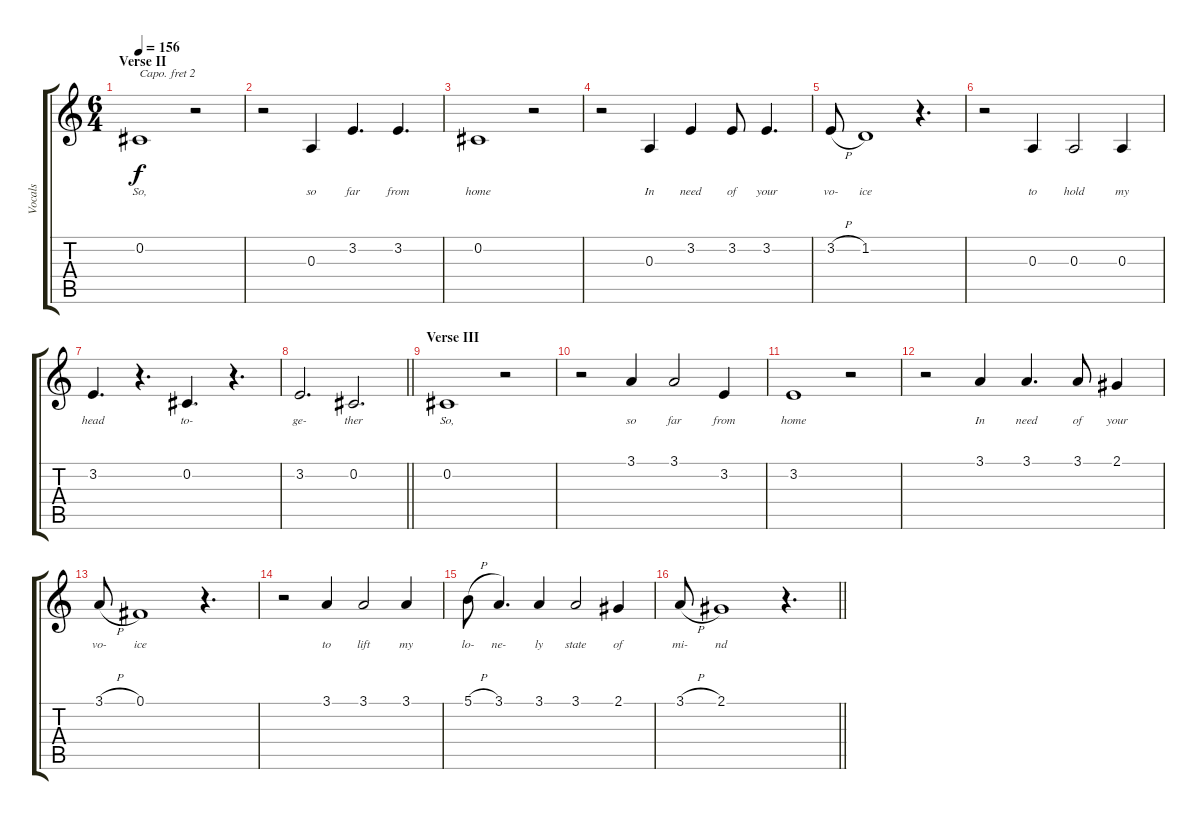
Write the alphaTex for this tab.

\track ("Vocals" "Vocals") {instrument lead6voice}
\staff {score tabs}
\capo 2
\tuning (E4 B3 G3 D3 A2 E2) {hide}
\ts (6 4)
\section ("" "Verse II")
\tempo 156
\clef g2
\ks c
0.2.1{lyrics (0 "So,") lyrics (1 "") lyrics (2 "") lyrics (3 "") lyrics (4 "") dy f} r.2 |
r.2 0.3.4{lyrics (0 "so") lyrics (1 "") lyrics (2 "") lyrics (3 "") lyrics (4 "")} 3.2.4{d lyrics (0 "far") lyrics (1 "") lyrics (2 "") lyrics (3 "") lyrics (4 "")} 3.2.4{d lyrics (0 "from") lyrics (1 "") lyrics (2 "") lyrics (3 "") lyrics (4 "")} |
0.2.1{lyrics (0 "home") lyrics (1 "") lyrics (2 "") lyrics (3 "") lyrics (4 "")} r.2 |
r.2 0.3.4{lyrics (0 "In") lyrics (1 "") lyrics (2 "") lyrics (3 "") lyrics (4 "")} 3.2.4{lyrics (0 "need") lyrics (1 "") lyrics (2 "") lyrics (3 "") lyrics (4 "")} 3.2.8{lyrics (0 "of") lyrics (1 "") lyrics (2 "") lyrics (3 "") lyrics (4 "")} 3.2.4{d lyrics (0 "your") lyrics (1 "") lyrics (2 "") lyrics (3 "") lyrics (4 "")} |
3.2{h}.8{lyrics (0 "vo-") lyrics (1 "") lyrics (2 "") lyrics (3 "") lyrics (4 "")} 1.2.1{lyrics (0 "ice") lyrics (1 "") lyrics (2 "") lyrics (3 "") lyrics (4 "")} r.4{d} |
r.2 0.3.4{lyrics (0 "to") lyrics (1 "") lyrics (2 "") lyrics (3 "") lyrics (4 "")} 0.3.2{lyrics (0 "hold") lyrics (1 "") lyrics (2 "") lyrics (3 "") lyrics (4 "")} 0.3.4{lyrics (0 "my") lyrics (1 "") lyrics (2 "") lyrics (3 "") lyrics (4 "")} |
3.2.4{d lyrics (0 "head") lyrics (1 "") lyrics (2 "") lyrics (3 "") lyrics (4 "")} r.4{d} 0.2.4{d lyrics (0 "to-") lyrics (1 "") lyrics (2 "") lyrics (3 "") lyrics (4 "")} r.4{d} |
\barLineRight lightlight
3.2.2{d lyrics (0 "ge-") lyrics (1 "") lyrics (2 "") lyrics (3 "") lyrics (4 "")} 0.2.2{d lyrics (0 "ther") lyrics (1 "") lyrics (2 "") lyrics (3 "") lyrics (4 "")} |
\section ("" "Verse III")
0.2.1{lyrics (0 "So,") lyrics (1 "") lyrics (2 "") lyrics (3 "") lyrics (4 "")} r.2 |
r.2 3.1.4{lyrics (0 "so") lyrics (1 "") lyrics (2 "") lyrics (3 "") lyrics (4 "")} 3.1.2{lyrics (0 "far") lyrics (1 "") lyrics (2 "") lyrics (3 "") lyrics (4 "")} 3.2.4{lyrics (0 "from") lyrics (1 "") lyrics (2 "") lyrics (3 "") lyrics (4 "")} |
3.2.1{lyrics (0 "home") lyrics (1 "") lyrics (2 "") lyrics (3 "") lyrics (4 "")} r.2 |
r.2 3.1.4{lyrics (0 "In") lyrics (1 "") lyrics (2 "") lyrics (3 "") lyrics (4 "")} 3.1.4{d lyrics (0 "need") lyrics (1 "") lyrics (2 "") lyrics (3 "") lyrics (4 "")} 3.1.8{lyrics (0 "of") lyrics (1 "") lyrics (2 "") lyrics (3 "") lyrics (4 "")} 2.1.4{lyrics (0 "your") lyrics (1 "") lyrics (2 "") lyrics (3 "") lyrics (4 "")} |
3.1{h}.8{lyrics (0 "vo-") lyrics (1 "") lyrics (2 "") lyrics (3 "") lyrics (4 "")} 0.1.1{lyrics (0 "ice") lyrics (1 "") lyrics (2 "") lyrics (3 "") lyrics (4 "")} r.4{d} |
r.2 3.1.4{lyrics (0 "to") lyrics (1 "") lyrics (2 "") lyrics (3 "") lyrics (4 "")} 3.1.2{lyrics (0 "lift") lyrics (1 "") lyrics (2 "") lyrics (3 "") lyrics (4 "")} 3.1.4{lyrics (0 "my") lyrics (1 "") lyrics (2 "") lyrics (3 "") lyrics (4 "")} |
5.1{h}.8{lyrics (0 "lo-") lyrics (1 "") lyrics (2 "") lyrics (3 "") lyrics (4 "")} 3.1.4{d lyrics (0 "ne-") lyrics (1 "") lyrics (2 "") lyrics (3 "") lyrics (4 "")} 3.1.4{lyrics (0 "ly") lyrics (1 "") lyrics (2 "") lyrics (3 "") lyrics (4 "")} 3.1.2{lyrics (0 "state") lyrics (1 "") lyrics (2 "") lyrics (3 "") lyrics (4 "")} 2.1.4{lyrics (0 "of") lyrics (1 "") lyrics (2 "") lyrics (3 "") lyrics (4 "")} |
\barLineRight lightlight
3.1{h}.8{lyrics (0 "mi-") lyrics (1 "") lyrics (2 "") lyrics (3 "") lyrics (4 "")} 2.1.1{lyrics (0 "nd") lyrics (1 "") lyrics (2 "") lyrics (3 "") lyrics (4 "")} r.4{d}
